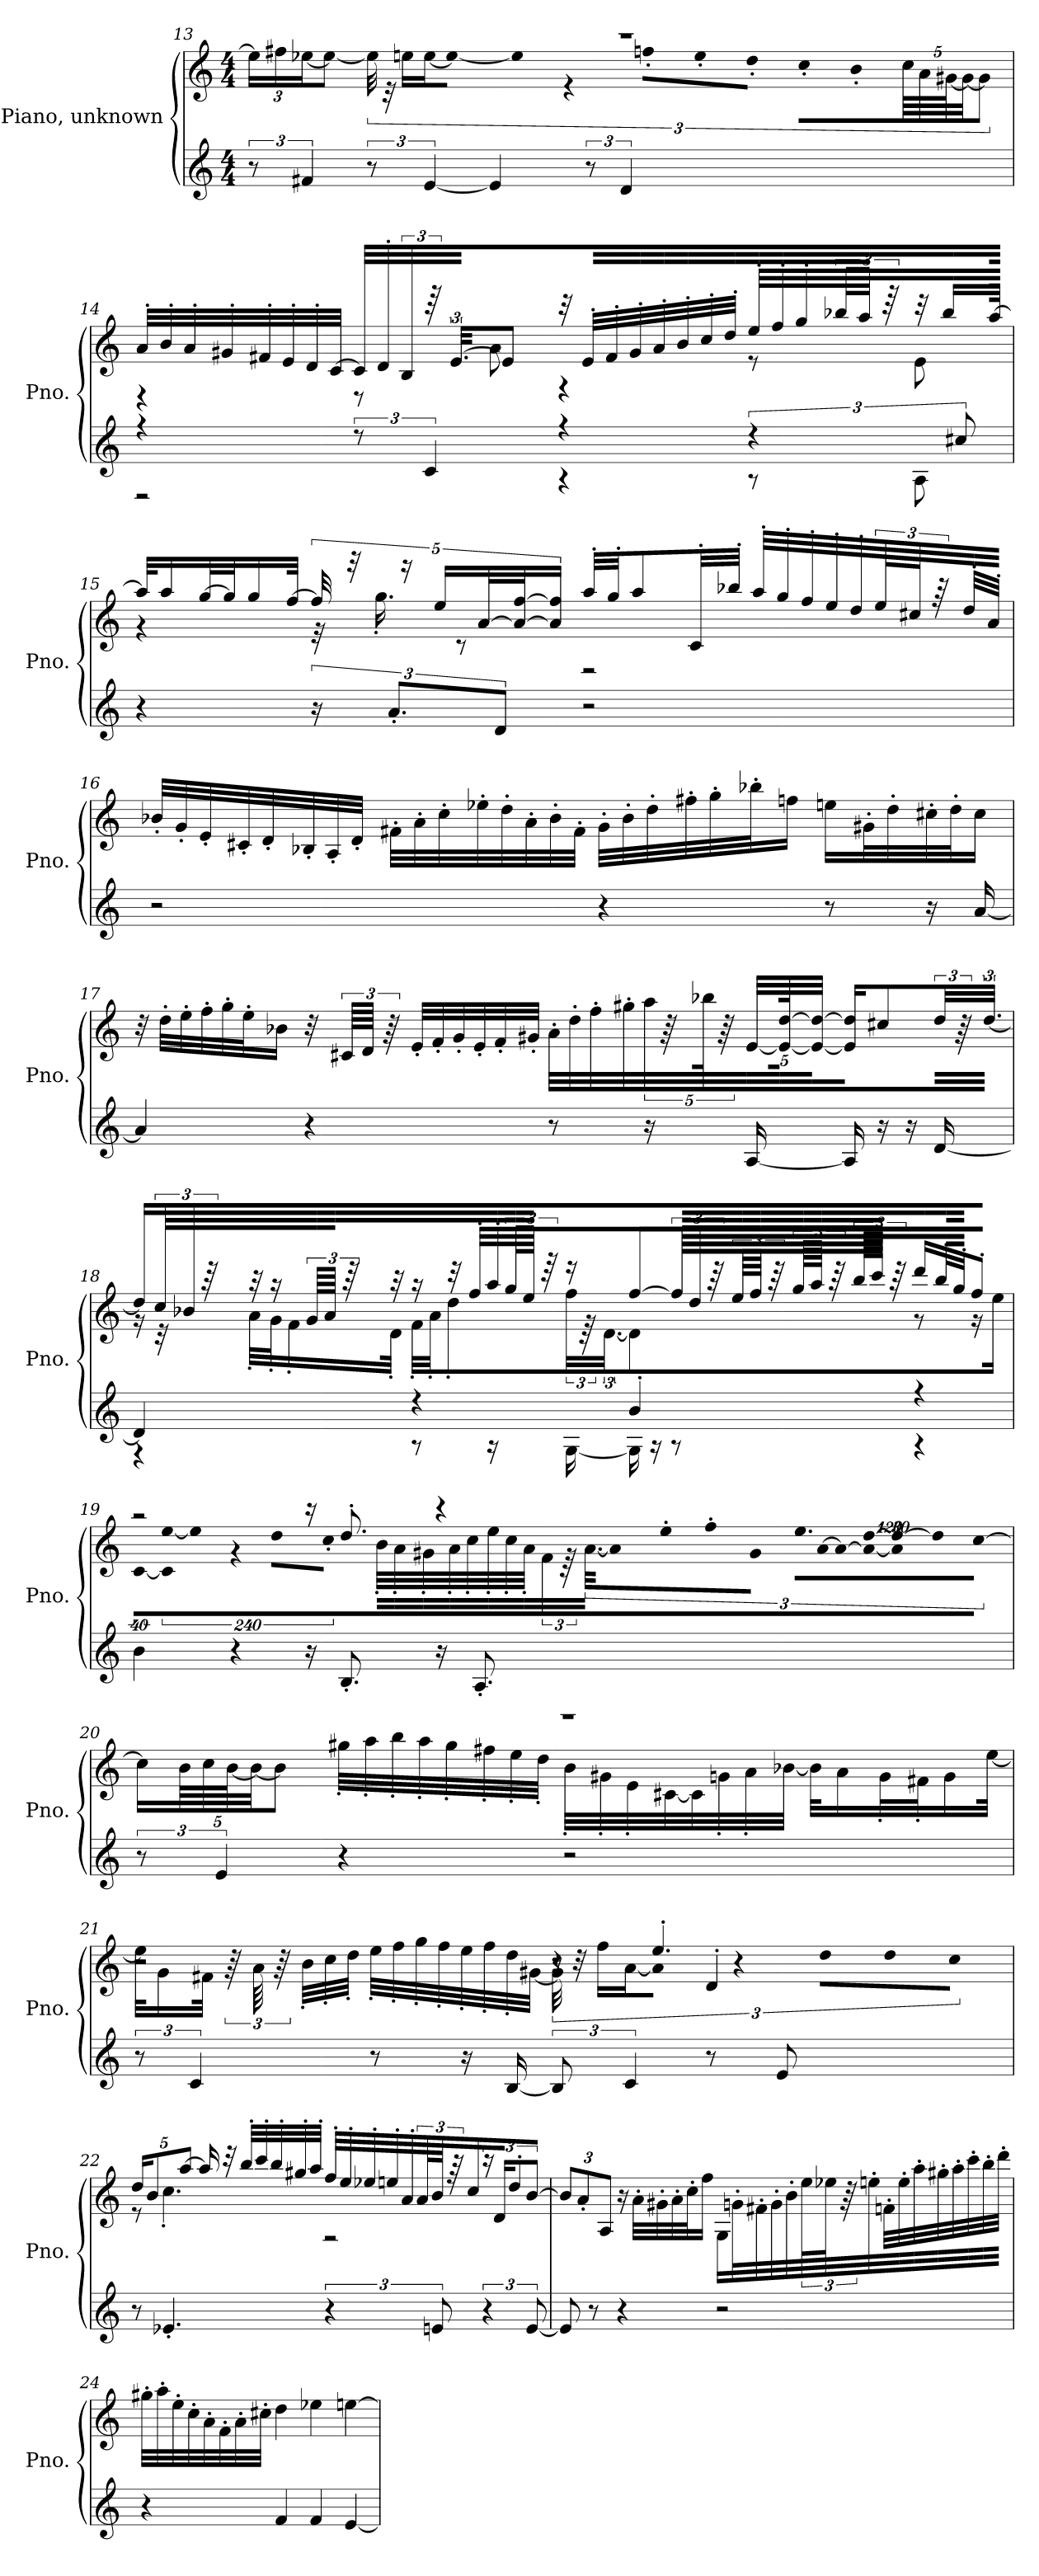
**kern	**kern
*part1	*part1
*staff2	*staff1
*I"Piano, unknown	*
*I'Pno.	*
!!LO:LB:g=z
*clefG2	*clefG2
*k[]	*k[]
*M4/4	*M4/4
=13	=13
*	*^
*	*	*Xbrackettup
12r	1r	24ee\LL]
.	.	24ff#X\
6f#X/	.	[24ee-X\J
.	.	8ee-\J_
*	*	*brackettup
12r	.	48ee-\]
.	.	48r
.	.	24een\LL
[6e/	.	[24ee\J
.	.	8ee\J_
4e/]	.	8ee\]
.	.	32r
.	.	32ffn'\LLL
.	.	32ee'\
.	.	32dd'\JJJ
12r	.	32cc'\LLL
.	.	32b'\
*	*	*Xbrackettup
.	.	80cc\L
.	.	80a\
6d/	.	.
.	.	[80g#X\J
.	.	40g#\JJ_
.	.	8g#\J]
!!LO:PB:g=z	!!
=14	=14	=14
*^	*	*
4r	2r	32a'/LLL	4r
.	.	32b'/	.
.	.	32a'/	.
.	.	32g#X'/	.
.	.	32f#X'/	.
.	.	32e'/	.
.	.	32d'/	.
.	.	[32c/JJJ	.
12r	.	32c/LLL]	8r
.	.	32d'/	.
*	*	*brackettup	*
.	.	48B/JJJ	.
6c/	.	96r	.
.	.	[48.e/KKL	.
.	.	8e/J]	8a\
4r	4r	32r	4r
.	.	32e'/LLL	.
.	.	32f#'/	.
.	.	32g#'/	.
.	.	32a'/	.
.	.	32b'/	.
.	.	32cc'/	.
.	.	32dd'/JJJ	.
6r	8r	32ee'/LLL	8r
.	.	32ff'/	.
.	.	32gg'/	.
.	.	96bb-X/L	.
.	.	96aa/JJJJ	.
.	.	96r	.
.	8A\	32r	8e\
.	.	16bb-/LL	.
12cc#X/	.	.	.
.	.	[32aa/JJk	.
*v	*v	*	*
!!LO:LB:g=z	!!
=15	=15	=15
4r	32aa/KLL]	4r
.	16aa/	.
.	[32gg/L	.
.	32gg/J]	.
.	16gg/	.
.	[32ff/JJk	.
24r	40ff/]	32r
.	40r	.
.	.	16.gg'\
12.a'/L	.	.
.	20r	.
.	20ee/LL	.
.	.	8r
.	[40a/L	.
12d/J	.	.
.	40a/_ [40ff/J	.
.	20a/] 20ff/]JJ	.
2r	32aa'/LLL	2r
.	32gg'/JJ	.
.	8aa/	.
.	32c'/LL	.
.	32bb-X'/JJJ	.
.	32aa'/LLL	.
.	32gg'/	.
.	32ff'/	.
.	32ee'/	.
.	32dd'/	.
.	96ee/L	.
.	96cc#X/JJJJ	.
.	96r	.
.	32dd'/LLL	.
.	32a'/JJJ	.
*	*v	*v
!!LO:LB:g=z
=16	=16
2r	32b-X'/LLL
.	32g'/
.	32e'/
.	32c#X'/
.	32d'/
.	32B-X'/
.	32A'/
.	32d'/JJJ
.	32f#X'\LLL
.	32a'\
.	32cc'\
.	32ee-X'\
.	32dd'\
.	32a'\
.	32b-'\
.	32f#'\JJJ
4r	32g'\LLL
.	32b-'\
.	32dd'\
.	32ff#X'\
.	32gg'\
.	32bb-X'\J
.	16ffn\JJ
8r	16een\LL
.	32g#X'\L
.	32dd'\
16r	32cc#X'\
.	32dd'\J
[16a/	16cc#\JJ
!!LO:LB:g=z
=17	=17
4a/]	32r
.	32dd'\LLL
.	32ee'\
.	32ff'\
.	32gg'\
.	32ee'\J
.	16b-X\JJ
4r	32r
.	96c#X/LLLL
.	96d/JJJJ
.	96r
.	32e'/LLL
.	32f'/
.	32g'/
.	32e'/
.	32f'/
.	32g#X'/JJJ
8r	32a'\LLL
.	32dd'\
.	32ff'\
.	32gg#X'\
16r	40aa\JJJ
.	80r
.	80bb-X\
.	80r
[16A/	[40e/LLL
.	80e/_ [80dd/K
.	40e/_ 40dd/_JJJ
16A/]	16e/] 16dd/]KL
16r	8cc#X/
16r	.
[16d/	48dd/Jkk
.	96r
.	[48.dd\
!!LO:LB:g=z
=18	=18
*^	*^
4d/]	4r	16dd/LL]	16r
.	.	96cc/LL	32r
.	.	96b-X/JJJJ	.
.	.	96r	.
.	.	32r	32a'\LLL
.	.	16r	32g'\J
.	.	.	16f'\
.	.	96g/LLLL	.
.	.	96a/JJJJ	.
.	.	96r	.
.	.	32r	32d'\JJk
4r	8r	16r	32f'\LLL
.	.	.	32a'\JJ
.	.	32r	8dd'\
.	.	32ff'/LLL	.
.	16r	32aa'/	.
.	.	96gg/L	.
.	.	96ee/JJJJ	.
.	.	96r	.
.	[16G\	16r	48ff\Jkk
.	.	.	96r
.	.	.	[48.d\
4b'/	16G\]	[8ff/L	4d\]
.	16r	.	.
.	8r	96ff/LLL]	.
.	.	96dd/JJJJ	.
.	.	96r	.
.	.	96ee/LLLL	.
.	.	96ff/JJJJ	.
.	.	96r	.
.	.	96gg/LLLL	.
.	.	96aa/JJJJ	.
.	.	96r	.
.	.	96bb/LLLL	.
.	.	96ccc/JJJJ	.
.	.	96r	.
4r	4r	16ddd/LL	8r
.	.	32bb'/L	.
.	.	32gg'/JJ	.
.	.	8ff'/J	16r
.	.	.	16ee\
*v	*v	*	*
!!LO:LB:g=z	!!
=19	=19	=19
!	!	!LO:N:vis=32
4b\	2r	[640%23c\KLL
!	!	!LO:N:vis=16
.	.	1920%137c\] [1920%137ee\
!	!	!LO:N:vis=32
.	.	640%23ee\JJk]
!	!	!LO:N:vis=32
.	.	640%23r
!	!	!LO:N:vis=32
.	.	640%23dd\LLL
!	!	!LO:N:vis=32
.	.	640%23cc'\JJJ
4r	.	.
.	.	32b'\LLL
.	.	32a'\
.	.	32g#X'\
.	.	32a'\
.	.	32cc'\
.	.	32ee'\
.	.	32cc'\
.	.	32a'\JJJ
16r	16r	.
.	.	48f\
.	.	96r
.	.	[48.a\KLL
8.B'/	8.dd'/	.
.	.	16a\]
.	.	32ee'\L
.	.	32ff'\J
.	.	16g#\JJ
16r	4r	.
*	*	*Xbrackettup
!	!	!LO:N:vis=32.
.	.	1920%103ee\LLL
!	!	!LO:N:vis=64
.	.	[960%17a\L
8.A'/	.	.
!	!	!LO:N:vis=64
.	.	960%17a\_
!	!	!LO:N:vis=64
.	.	960%17a\_ [960%17dd\JJ
!	!	!LO:N:vis=16
.	.	1920%137a\] 1920%137dd\_
!	!	!LO:N:vis=32
.	.	640%23dd\L]
!	!	!LO:N:vis=32
.	.	[640%23cc\JJJ
960ryy	960ryy	.
!!LO:PB:g=z	!!
=20	=20	=20
12r	1r	16cc\LL]
.	.	80b\LL
.	.	80cc\
6e/	.	.
.	.	[80b\J
.	.	40b\JJ_
.	.	8b\J]
4r	.	32gg#X'\LLL
.	.	32aa'\
.	.	32bb'\
.	.	32aa'\
.	.	32gg#'\
.	.	32ff#X'\
.	.	32ee'\
.	.	32dd'\JJJ
2r	.	32b'\LLL
.	.	32g#X'\
.	.	32e'\
.	.	[32c#X\
.	.	32c#\]
.	.	32gn'\
.	.	32a'\
.	.	[32b-X\JJJ
.	.	32b-\KLL]
.	.	16a\
.	.	32g'\L
.	.	32f#X'\J
.	.	16g\
.	.	[32ee\JJk
!!LO:LB:g=z
=21	=21	=21
*	*	*^
12r	2r	32ee\KLL]	2r
.	.	16g\	.
6c/	.	.	.
.	.	32f#X\JJk	.
*	*	*brackettup	*
.	.	96r	.
.	.	96a\	.
.	.	96r	.
.	.	32b'\LLL	.
.	.	32cc'\	.
.	.	32dd'\JJJ	.
8r	.	32ee'\LLL	.
.	.	32ff'\	.
.	.	32gg'\	.
.	.	32ff'\	.
16r	.	32ee'\	.
.	.	32ff'\	.
[16B/	.	32dd'\	.
.	.	[32g#X\JJJ	.
12B/]	8r	48g#\]	4r
.	.	48r	.
.	.	24ff\LL	.
6c/	.	[24a\J	.
.	4.ee'/	8a\J]	.
8r	.	16r	4d'/
.	.	16dd\LL	.
8e/	.	16dd\	.
.	.	16cc\JJ	.
*	*v	*v	*v
!!LO:LB:g=z
=22	=22
*	*Xbrackettup
*	*^
8r	20dd/KL	8r
.	10b/	.
4.e-X'/	.	4.cc'\
.	[10aa/J	.
.	16aa/]	.
.	32r	.
.	32bb'/LLL	.
.	32ccc'/	.
.	32bb'/	.
.	32gg#X'/	.
.	32aa'/JJJ	.
6r	32ff'/LLL	2r
.	32ee'/	.
.	32ee-X'/	.
.	32een'/	.
.	32a'/	.
*	*brackettup	*
.	96a/L	.
12en/	96b/JJJJ	.
.	96r	.
.	16cc/	.
6r	24r	.
.	24d/KL	.
.	12dd'/	.
[12e/	[12b/J	.
*	*v	*v
!!LO:LB:g=z
=23	=23
*	*Xbrackettup
8e/]	12b/L]
.	12a'/
8r	.
.	12A/J
4r	16r
.	32a'\LLL
.	32g#X'\
.	32a'\
.	32cc'\J
.	16ff\JJ
2r	16G/LL
.	32gn'/L
.	32f#X'/
.	32g'/
.	32b'/
*	*brackettup
.	96ee/L
.	96ee-X/JJJJ
.	96r
.	32een'\
.	32fn'\LLL
.	32ee'\
.	32aa'\
.	32gg#X'\
.	32aa'\
.	32ccc'\
.	32bb'\
.	32ddd'\JJJ
=24	=24
4r	32gg#X'\LLL
.	32aa'\
.	32ee'\
.	32cc'\
.	32a'\
.	32f'\
.	32a'\
.	32cc#X'\JJJ
4f/	4dd\
4f/	4ee-X\
[4e/	[4een\
=	=
*-	*-
